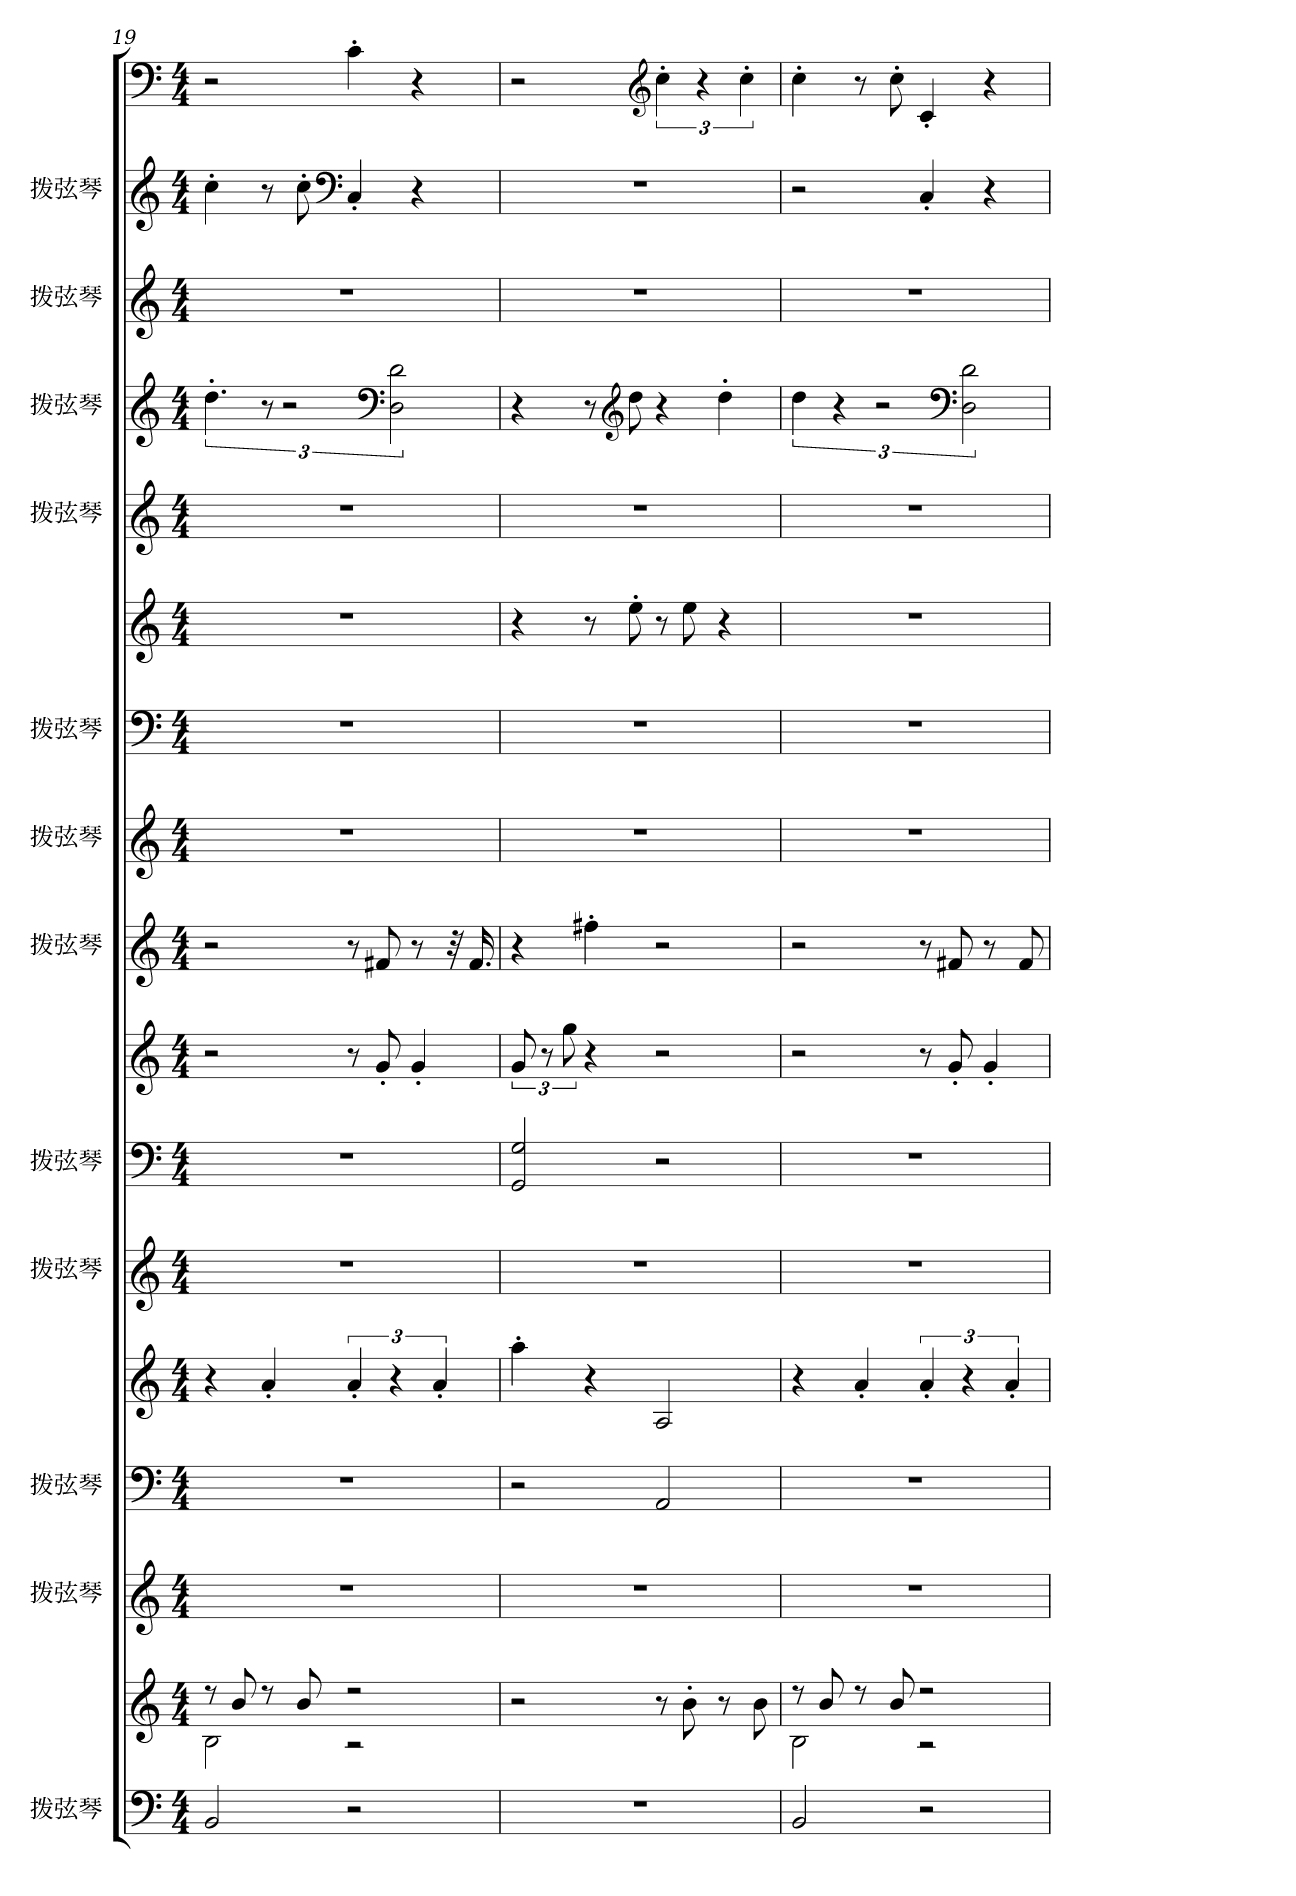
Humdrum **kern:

**kern	**kern	**kern	**kern	**kern	**kern	**kern	**kern	**kern	**kern	**kern	**kern	**kern	**kern	**kern	**kern	**kern
*part12	*part12	*part11	*part10	*part10	*part9	*part8	*part8	*part7	*part6	*part5	*part5	*part4	*part3	*part2	*part1	*part1
*staff17	*staff16	*staff15	*staff14	*staff13	*staff12	*staff11	*staff10	*staff9	*staff8	*staff7	*staff6	*staff5	*staff4	*staff3	*staff2	*staff1
*I"拨弦琴	*	*I"拨弦琴	*I"拨弦琴	*	*I"拨弦琴	*I"拨弦琴	*	*I"拨弦琴	*I"拨弦琴	*I"拨弦琴	*	*I"拨弦琴	*I"拨弦琴	*I"拨弦琴	*I"拨弦琴	*
*clefF4	*clefG2	*clefG2	*clefF4	*clefG2	*clefG2	*clefF4	*clefG2	*clefG2	*clefG2	*clefF4	*clefG2	*clefG2	*clefG2	*clefG2	*clefG2	*clefF4
*k[]	*k[]	*k[]	*k[]	*k[]	*k[]	*k[]	*k[]	*k[]	*k[]	*k[]	*k[]	*k[]	*k[]	*k[]	*k[]	*k[]
*M4/4	*M4/4	*M4/4	*M4/4	*M4/4	*M4/4	*M4/4	*M4/4	*M4/4	*M4/4	*M4/4	*M4/4	*M4/4	*M4/4	*M4/4	*M4/4	*M4/4
=19	=19	=19	=19	=19	=19	=19	=19	=19	=19	=19	=19	=19	=19	=19	=19	=19
*	*^	*	*	*	*	*	*	*	*	*	*	*	*	*	*	*
2BB/	8r	2B\	1r	1r	4r	1r	1r	2r	2r	1r	1r	1r	1r	6.dd'\	1r	4cc'\	2r
.	8b/	.	.	.	.	.	.	.	.	.	.	.	.	.	.	.	.
.	8r	.	.	.	4a'/	.	.	.	.	.	.	.	.	12r	.	8r	.
.	.	.	.	.	.	.	.	.	.	.	.	.	.	3r	.	.	.
.	8b/	.	.	.	.	.	.	.	.	.	.	.	.	.	.	8cc'\	.
*	*	*	*	*	*	*	*	*	*	*	*	*	*	*	*	*clefF4	*
2r	2r	2r	.	.	6a'/	.	.	8r	8r	.	.	.	.	.	.	4C'/	4c'\
.	.	.	.	.	.	.	.	8g'/	8f#X/	.	.	.	.	.	.	.	.
*	*	*	*	*	*	*	*	*	*	*	*	*	*	*clefF4	*	*	*
.	.	.	.	.	6r	.	.	.	.	.	.	.	.	3D\ 3d\	.	.	.
.	.	.	.	.	.	.	.	4g'/	8r	.	.	.	.	.	.	4r	4r
.	.	.	.	.	6a'/	.	.	.	.	.	.	.	.	.	.	.	.
.	.	.	.	.	.	.	.	.	32r	.	.	.	.	.	.	.	.
.	.	.	.	.	.	.	.	.	16.f#/	.	.	.	.	.	.	.	.
*	*v	*v	*	*	*	*	*	*	*	*	*	*	*	*	*	*	*
!!LO:PB:g=z
=20	=20	=20	=20	=20	=20	=20	=20	=20	=20	=20	=20	=20	=20	=20	=20	=20
1r	2r	1r	2r	4aa'\	1r	2GG/ 2G/	12g/	4r	1r	1r	4r	1r	4r	1r	1r	2r
.	.	.	.	.	.	.	12r	.	.	.	.	.	.	.	.	.
.	.	.	.	.	.	.	12gg\	.	.	.	.	.	.	.	.	.
.	.	.	.	4r	.	.	4r	4ff#X'\	.	.	8r	.	8r	.	.	.
*	*	*	*	*	*	*	*	*	*	*	*	*	*clefG2	*	*	*
.	.	.	.	.	.	.	.	.	.	.	8ee'\	.	8dd\	.	.	.
*	*	*	*	*	*	*	*	*	*	*	*	*	*	*	*	*clefG2
.	8r	.	2AA/	2A/	.	2r	2r	2r	.	.	8r	.	4r	.	.	6cc'\
.	8b'\	.	.	.	.	.	.	.	.	.	8ee\	.	.	.	.	.
.	.	.	.	.	.	.	.	.	.	.	.	.	.	.	.	6r
.	8r	.	.	.	.	.	.	.	.	.	4r	.	4dd'\	.	.	.
.	.	.	.	.	.	.	.	.	.	.	.	.	.	.	.	6cc'\
.	8b\	.	.	.	.	.	.	.	.	.	.	.	.	.	.	.
=21	=21	=21	=21	=21	=21	=21	=21	=21	=21	=21	=21	=21	=21	=21	=21	=21
*	*^	*	*	*	*	*	*	*	*	*	*	*	*	*	*	*
2BB/	8r	2B\	1r	1r	4r	1r	1r	2r	2r	1r	1r	1r	1r	6dd\	1r	2r	4cc'\
.	8b/	.	.	.	.	.	.	.	.	.	.	.	.	.	.	.	.
.	.	.	.	.	.	.	.	.	.	.	.	.	.	6r	.	.	.
.	8r	.	.	.	4a'/	.	.	.	.	.	.	.	.	.	.	.	8r
.	.	.	.	.	.	.	.	.	.	.	.	.	.	3r	.	.	.
.	8b/	.	.	.	.	.	.	.	.	.	.	.	.	.	.	.	8cc'\
2r	2r	2r	.	.	6a'/	.	.	8r	8r	.	.	.	.	.	.	4C'/	4c'/
.	.	.	.	.	.	.	.	8g'/	8f#X/	.	.	.	.	.	.	.	.
*	*	*	*	*	*	*	*	*	*	*	*	*	*	*clefF4	*	*	*
.	.	.	.	.	6r	.	.	.	.	.	.	.	.	3D\ 3d\	.	.	.
.	.	.	.	.	.	.	.	4g'/	8r	.	.	.	.	.	.	4r	4r
.	.	.	.	.	6a'/	.	.	.	.	.	.	.	.	.	.	.	.
.	.	.	.	.	.	.	.	.	8f#/	.	.	.	.	.	.	.	.
*	*v	*v	*	*	*	*	*	*	*	*	*	*	*	*	*	*	*
=	=	=	=	=	=	=	=	=	=	=	=	=	=	=	=	=
*-	*-	*-	*-	*-	*-	*-	*-	*-	*-	*-	*-	*-	*-	*-	*-	*-
